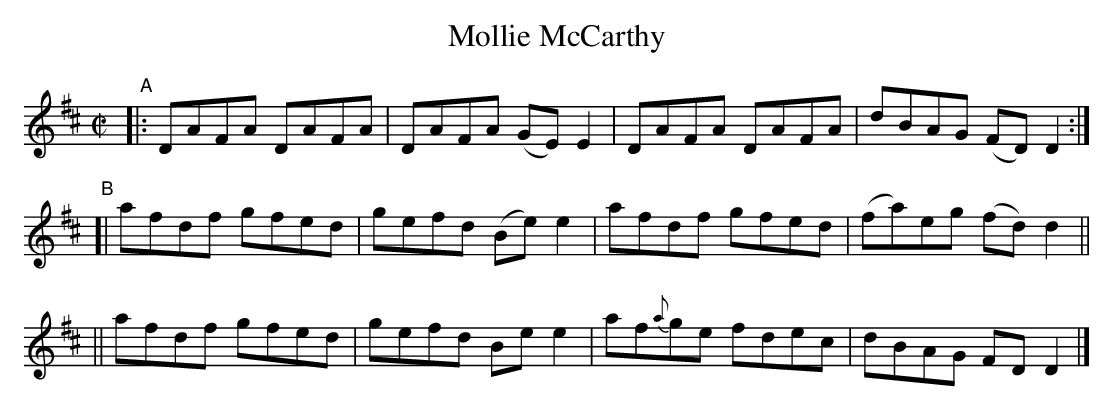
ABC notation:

X:1
T: Mollie McCarthy
M: C|
L: 1/8
K: D
"^A"\
|: DAFA DAFA | DAFA (GE)E2 | DAFA DAFA | dBAG (FD)D2 :|
"^B"\
[| afdf gfed | gefd (Be)e2 | afdf    gfed | (fa)eg (fd)d2 ||
|| afdf gfed | gefd  Bee2  | af{a}ge fdec |  dBAG   FDD2  |]
